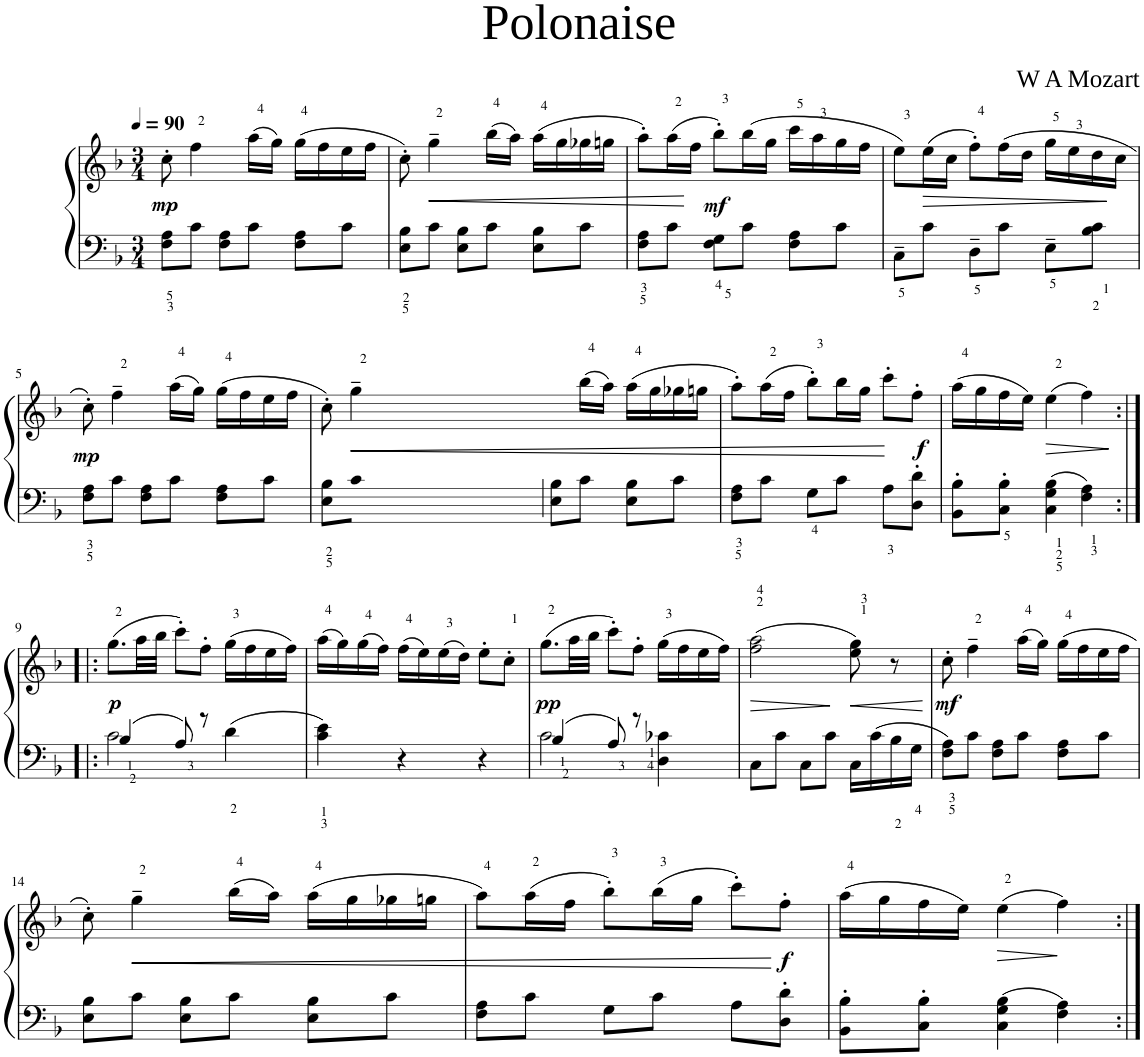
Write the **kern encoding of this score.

**kern	**kern	**dynam
*part1	*part1	*part1
*staff2	*staff1	*staff1/2
*I"Piano	*	*
*I'Pno	*	*
*clefF4	*clefG2	*
*k[b-]	*k[b-]	*
*M3/4	*M3/4	*
*MM90	*MM90	*
=1	=1	=1
!	!	!LO:DY:b
8F\<< 8A\<<L	8cc'\	mp
8c\J	4ff\	.
8F\ 8A\L	.	.
8c\J	(16aa\LL	.
.	16gg\JJ)	.
8F\ 8A\L	(16gg\LL	.
.	16ff\	.
8c\J	16ee\	.
.	16ff\JJ	.
=2	=2	=2
8E\<< 8B-\<<L	8cc'\)	.
!	!	!LO:HP:b
8c\J	4gg~\	<
8E\ 8B-\L	.	.
8c\J	(16bb-\LL	.
.	16aa\JJ)	.
8E\ 8B-\L	(16aa\LL	.
.	16gg\	.
8c\J	16gg-X\	.
.	16ggn\JJ	.
=3	=3	=3
8F\<< 8A\<<L	8aa'\L)	.
8c\J	(16aa\L	.
.	16ff\JJ	[
!	!	!LO:DY:b
8F\<< 8G\<<L	8bb-'\L)	mf
8c\J	(16bb-\L	.
.	16gg\JJ	.
8F\ 8A\L	16ccc\LL	.
.	16aa\	.
8c\J	16gg\	.
.	16ff\JJ	.
=4	=4	=4
8C<~\L	8ee\L)	.
!	!	!LO:HP:b
8c\J	(16ee\L	>
.	16cc\JJ	.
8D<~\L	8ff'\L)	.
8c\J	(16ff\L	.
.	16dd\JJ	.
8E<~\L	16gg\LL	.
.	16ee\	.
8B-\<< 8c\<<J	16dd\	.
.	16cc\JJ	]
!!LO:LB:g=z
=5	=5	=5
!	!	!LO:DY:b
8F\<< 8A\<<L	8cc'\)	mp
8c\J	4ff~\	.
8F\ 8A\L	.	.
8c\J	(16aa\LL	.
.	16gg\JJ)	.
8F\ 8A\L	(16gg\LL	.
.	16ff\	.
8c\J	16ee\	.
.	16ff\JJ	.
=6	=6	=6
8E\<< 8B-\<<L	8cc'\)	.
!	!	!LO:HP:b
8c\J	4gg~\	<
8E\ 8B-\L	.	.
8c\J	(16bb-\LL	.
.	16aa\JJ)	.
8E\ 8B-\L	(16aa\LL	.
.	16gg\	.
8c\J	16gg-X\	.
.	16ggn\JJ	.
=7	=7	=7
8F\<< 8A\<<L	8aa'\L)	.
8c\J	(16aa\L	.
.	16ff\JJ	.
8G<\L	8bb-'\L)	.
8c\J	16bb-\L	.
.	16gg\JJ	.
8A<\L	8ccc'\L	.
!	!	!LO:DY:n=1:b
8D\' 8d\'J	8ff'\J	[ f
=8	=8	=8
8BB-\' 8B-\'L	(16aa\LL	.
.	16gg\	.
8C\' 8B-\'J	16ff\	.
.	16ee\JJ)	.
!	!	!LO:HP:b
4C\<<< 4G\<<< 4B-\<<<	(4ee\	>
4F\<< 4A\<<	4ff\)	.
.	.	]
!!LO:LB:g=z
=9:|!|:	=9:|!|:	=9:|!|:
*^	*	*
!	!	!	!LO:DY:b
4B-</	2c<\	(8.gg\L	p
.	.	32aa\LL	.
.	.	32bb-\JJJ	.
8A</	.	8ccc'\L)	.
8r	.	8ff'\J	.
4d<\	4ryy	(16gg\LL	.
.	.	16ff\	.
.	.	16ee\	.
.	.	16ff\JJ)	.
*v	*v	*	*
=10	=10	=10
4c\<< 4e\<<	(16aa\LL	.
.	16gg\)	.
.	(16gg\	.
.	16ff\JJ)	.
4r	(16ff\LL	.
.	16ee\)	.
.	(16ee\	.
.	16dd\JJ)	.
4r	8ee'\L	.
.	8cc'\J	.
=11	=11	=11
*^	*	*
!	!	!	!LO:DY:b
4B-</	2c<\	(8.gg\L	pp
.	.	32aa\LL	.
.	.	32bb-\JJJ	.
8A</	.	8ccc'\L)	.
8r	.	8ff'\J	.
4D\<< 4c-X\<<	4ryy	(16gg\LL	.
.	.	16ff\	.
.	.	16ee\	.
.	.	16ff\JJ)	.
*v	*v	*	*
=12	=12	=12
!	!	!LO:HP:b
8C\L	(2ff\ 2aa\	>
8c\J	.	.
8C\L	.	.
8c\J	.	.
!	!	!LO:HP:n=1:b
16C\LL	8ee\ 8gg\)	] <
16c\	.	.
16B-<\	8r	.
16G<\JJ	.	.
.	.	[
=13	=13	=13
!	!	!LO:DY:b
8F\<< 8A\<<L	8cc'\	mf
8c\J	4ff~\	.
8F\ 8A\L	.	.
8c\J	(16aa\LL	.
.	16gg\JJ)	.
8F\ 8A\L	(16gg\LL	.
.	16ff\	.
8c\J	16ee\	.
.	16ff\JJ	.
!!LO:LB:g=z
=14	=14	=14
8E\ 8B-\L	8cc'\)	.
!	!	!LO:HP:b
8c\J	4gg~\	<
8E\ 8B-\L	.	.
8c\J	(16bb-\LL	.
.	16aa\JJ)	.
8E\ 8B-\L	(16aa\LL	.
.	16gg\	.
8c\J	16gg-X\	.
.	16ggn\JJ	.
=15	=15	=15
8F\ 8A\L	8aa\L)	.
8c\J	(16aa\L	.
.	16ff\JJ	.
8G\L	8bb-'\L)	.
8c\J	(16bb-\L	.
.	16gg\JJ	.
8A\L	8ccc'\L)	.
!	!	!LO:DY:n=1:b
8D\' 8d\'J	8ff'\J	[ f
=16	=16	=16
8BB-\' 8B-\'L	(16aa\LL	.
.	16gg\	.
8C\' 8B-\'J	16ff\	.
.	16ee\JJ)	.
!	!	!LO:HP:b
4C\ 4G\ 4B-\	(4ee\	>
4F\ 4A\	4ff\)	]
=:|!	=:|!	=:|!
*-	*-	*-
